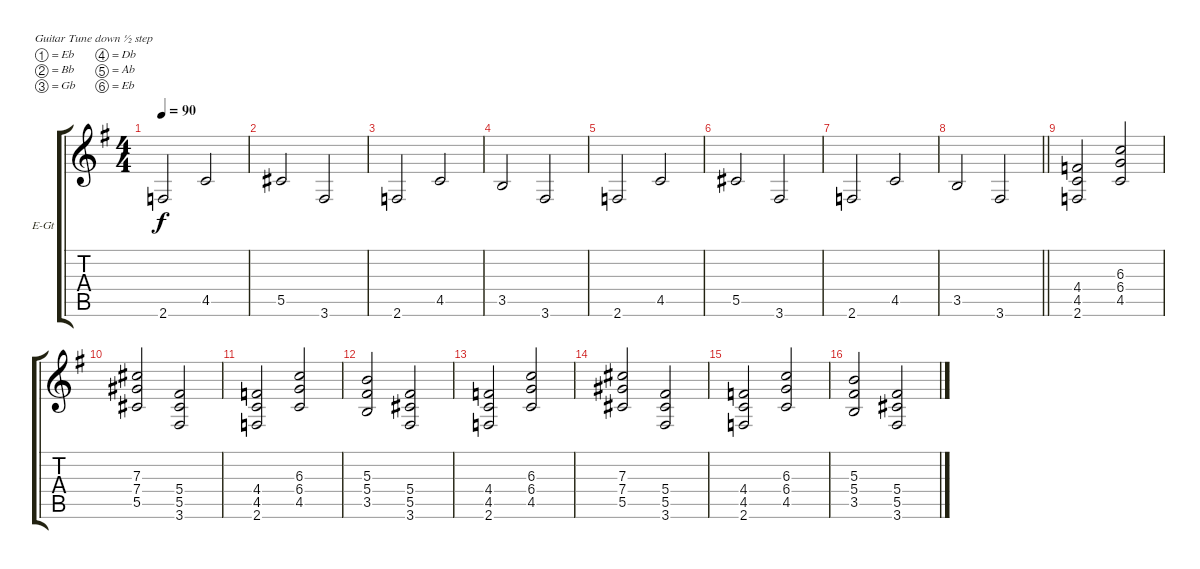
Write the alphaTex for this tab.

\bracketExtendMode groupsimilarinstruments
\firstSystemTrackNameOrientation horizontal
\otherSystemsTrackNameOrientation horizontal
\track ("Gtr - Rhythm" "E-Gt") {instrument overdrivenguitar}
\staff {score tabs}
\tuning (Eb4 Bb3 Gb3 Db3 Ab2 Eb2)
\ts (4 4)
\tempo 90
\clef g2
\ks eminor
2.6.2{dy f} 4.5.2 |
5.5.2 3.6.2 |
2.6.2 4.5.2 |
3.5.2 3.6.2 |
2.6.2 4.5.2 |
5.5.2 3.6.2 |
2.6.2 4.5.2 |
\barLineRight lightlight
3.5.2 3.6.2 |
(4.4 4.5 2.6).2 (6.3 6.4 4.5).2 |
(7.3 7.4 5.5).2 (5.4 5.5 3.6).2 |
(4.4 4.5 2.6).2 (6.3 6.4 4.5).2 |
(5.3 5.4 3.5).2 (5.4 5.5 3.6).2 |
(4.4 4.5 2.6).2 (6.3 6.4 4.5).2 |
(7.3 7.4 5.5).2 (5.4 5.5 3.6).2 |
(4.4 4.5 2.6).2 (6.3 6.4 4.5).2 |
(5.3 5.4 3.5).2 (5.4 5.5 3.6).2
